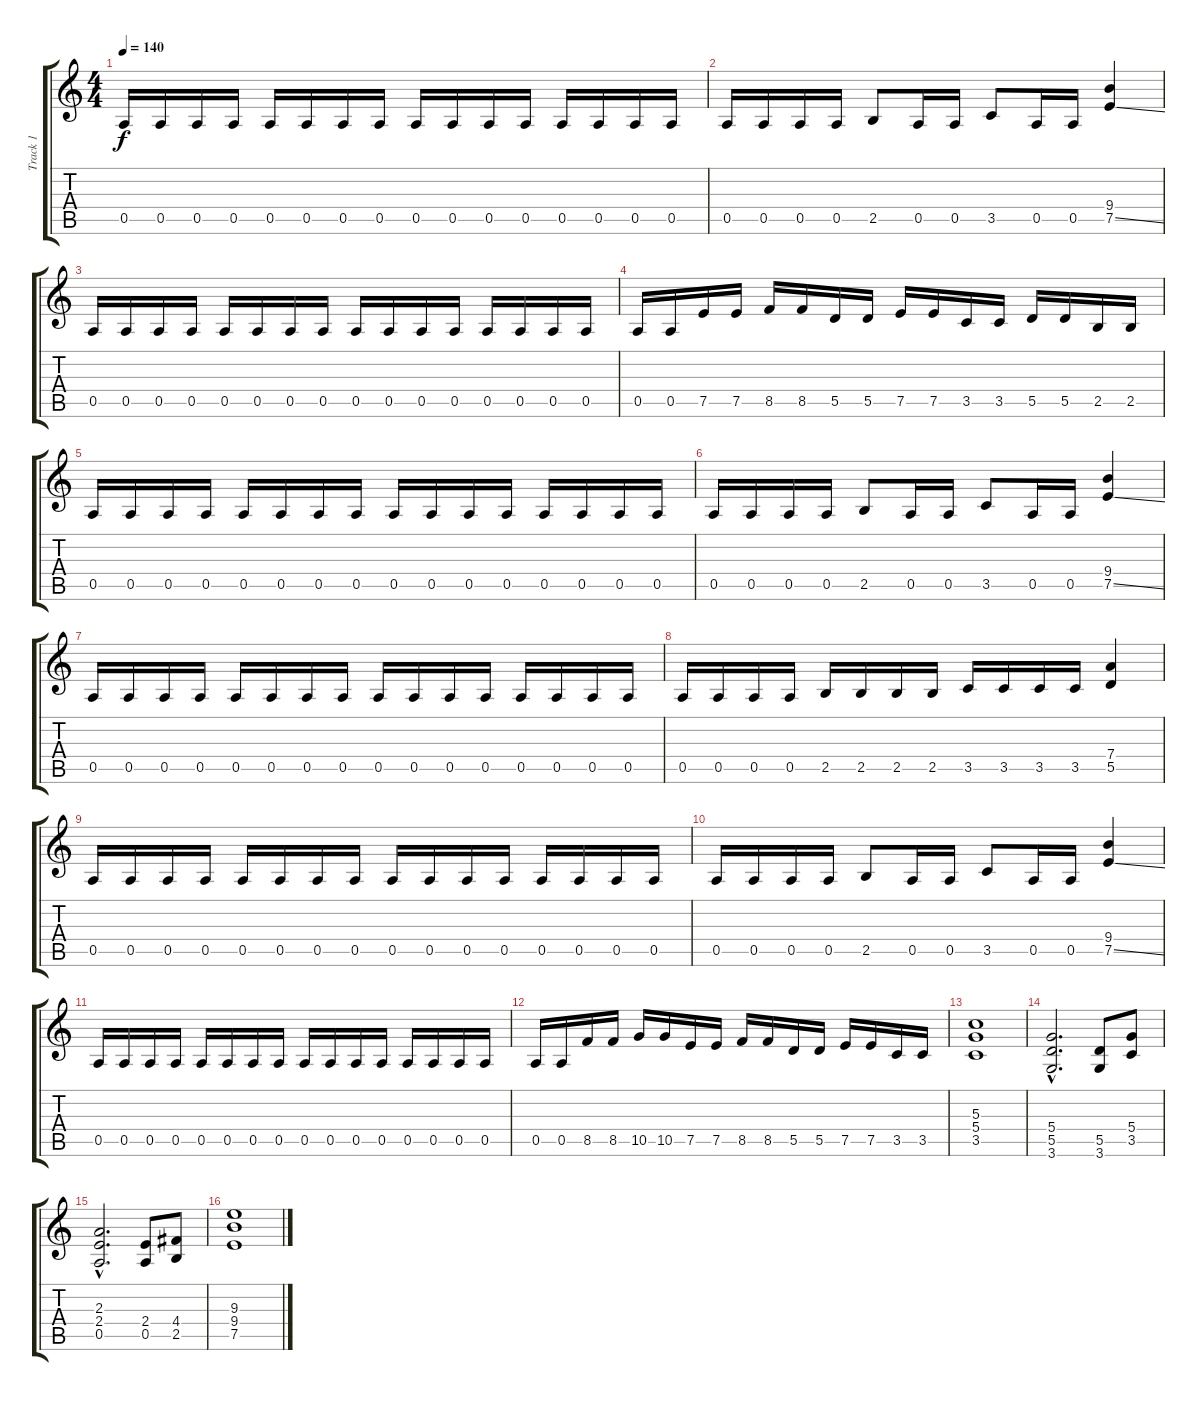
\track ("Track 1" "Track 1") {instrument distortionguitar}
\staff {score tabs}
\tuning (E4 B3 G3 D3 A2 E2) {hide}
\ts (4 4)
\tempo 140
\clef g2
\ks c
0.5.16{dy f} 0.5.16 0.5.16 0.5.16 0.5.16 0.5.16 0.5.16 0.5.16 0.5.16 0.5.16 0.5.16 0.5.16 0.5.16 0.5.16 0.5.16 0.5.16 |
0.5.16 0.5.16 0.5.16 0.5.16 2.5.8 0.5.16 0.5.16 3.5.8 0.5.16 0.5.16 (9.4 7.5{ss}).4 |
0.5.16 0.5.16 0.5.16 0.5.16 0.5.16 0.5.16 0.5.16 0.5.16 0.5.16 0.5.16 0.5.16 0.5.16 0.5.16 0.5.16 0.5.16 0.5.16 |
0.5.16 0.5.16 7.5.16 7.5.16 8.5.16 8.5.16 5.5.16 5.5.16 7.5.16 7.5.16 3.5.16 3.5.16 5.5.16 5.5.16 2.5.16 2.5.16 |
0.5.16 0.5.16 0.5.16 0.5.16 0.5.16 0.5.16 0.5.16 0.5.16 0.5.16 0.5.16 0.5.16 0.5.16 0.5.16 0.5.16 0.5.16 0.5.16 |
0.5.16 0.5.16 0.5.16 0.5.16 2.5.8 0.5.16 0.5.16 3.5.8 0.5.16 0.5.16 (9.4 7.5{ss}).4 |
0.5.16 0.5.16 0.5.16 0.5.16 0.5.16 0.5.16 0.5.16 0.5.16 0.5.16 0.5.16 0.5.16 0.5.16 0.5.16 0.5.16 0.5.16 0.5.16 |
0.5.16 0.5.16 0.5.16 0.5.16 2.5.16 2.5.16 2.5.16 2.5.16 3.5.16 3.5.16 3.5.16 3.5.16 (7.4 5.5).4 |
0.5.16 0.5.16 0.5.16 0.5.16 0.5.16 0.5.16 0.5.16 0.5.16 0.5.16 0.5.16 0.5.16 0.5.16 0.5.16 0.5.16 0.5.16 0.5.16 |
0.5.16 0.5.16 0.5.16 0.5.16 2.5.8 0.5.16 0.5.16 3.5.8 0.5.16 0.5.16 (9.4 7.5{ss}).4 |
0.5.16 0.5.16 0.5.16 0.5.16 0.5.16 0.5.16 0.5.16 0.5.16 0.5.16 0.5.16 0.5.16 0.5.16 0.5.16 0.5.16 0.5.16 0.5.16 |
0.5.16 0.5.16 8.5.16 8.5.16 10.5.16 10.5.16 7.5.16 7.5.16 8.5.16 8.5.16 5.5.16 5.5.16 7.5.16 7.5.16 3.5.16 3.5.16 |
(5.3 5.4 3.5).1 |
(5.4{hac} 5.5{hac} 3.6{hac}).2{d} (5.5 3.6).8 (5.4 3.5).8 |
(2.3{hac} 2.4{hac} 0.5{hac}).2{d} (2.4 0.5).8 (4.4 2.5).8 |
(9.3 9.4 7.5).1
